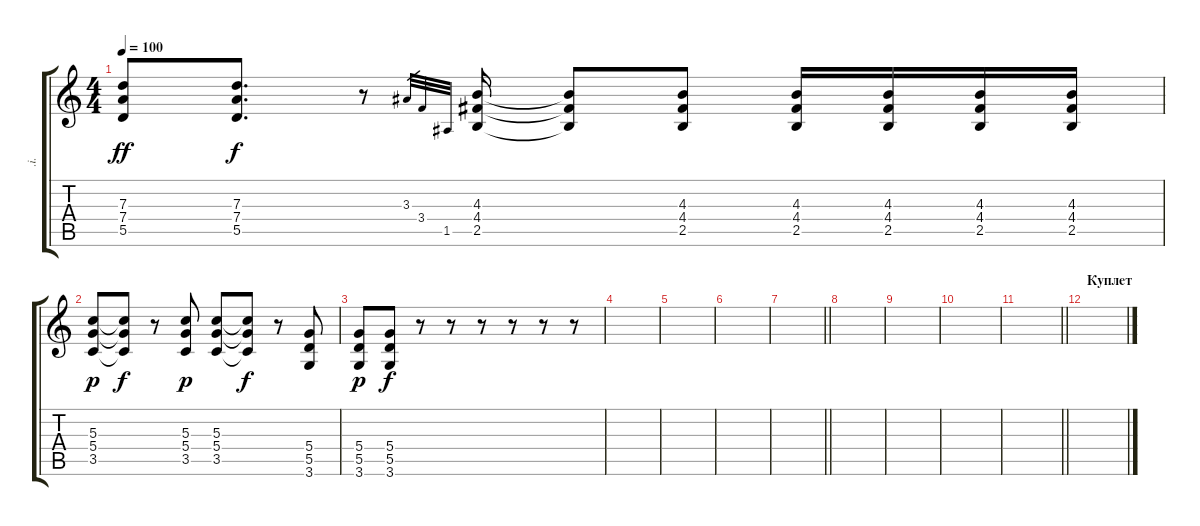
\track (".i." ".i.") {instrument overdrivenguitar}
\staff {score tabs}
\tuning (E4 B3 G3 D3 A2 E2) {hide}
\ts (4 4)
\tempo 100
\clef g2
\ks c
(7.3 7.4 5.5).8{dy ff} (7.3 7.4 5.5).8{d dy f} r.8 3.3.32{gr} 3.4.32{gr} 1.5.32{gr} (4.3 4.4 2.5).16 (4.3{t} 4.4{t} 2.5{t}).8 (4.3 4.4 2.5).8 (4.3 4.4 2.5).16 (4.3 4.4 2.5).16 (4.3 4.4 2.5).16 (4.3 4.4 2.5).16 |
(5.3 5.4 3.5).8{dy p} (5.3{t} 5.4{t} 3.5{t}).8{dy f} r.8 (5.3 5.4 3.5).8{dy p} (5.3 5.4 3.5).8 (5.3{t} 5.4{t} 3.5{t}).8{dy f} r.8 (5.4 5.5 3.6).8 |
(5.4 5.5 3.6).8{dy p} (5.4 5.5 3.6).8{dy f} r.8 r.8 r.8 r.8 r.8 r.8 |
|
|
|
\barLineRight lightlight
|
|
|
|
\barLineRight lightlight
|
\section ("" "Куплет")
